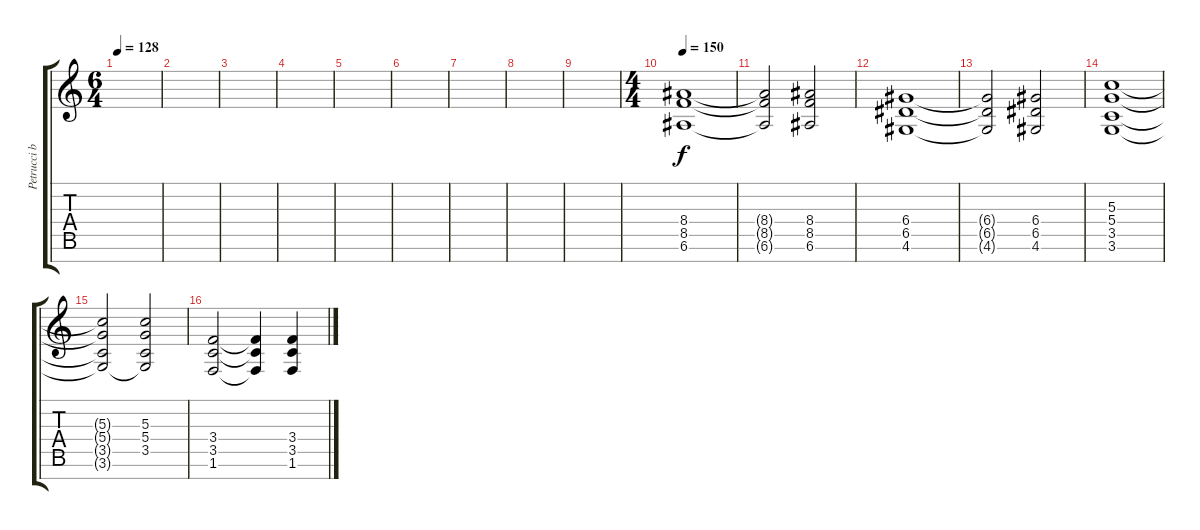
\track ("Petrucci base 2" "Petrucci b") {instrument overdrivenguitar}
\staff {score tabs}
\tuning (E4 B3 G3 D3 A2 E2 B1) {hide}
\ts (6 4)
\tempo 128
\clef g2
\ks c
|
|
|
|
|
|
|
|
|
\ts (4 4)
\tempo 150
(8.4 8.5 6.6).1{volume 16} |
(8.4{t} 8.5{t} 6.6{t}).2 (8.4 8.5 6.6).2 |
(6.4 6.5 4.6).1 |
(6.4{t} 6.5{t} 4.6{t}).2 (6.4 6.5 4.6).2 |
(5.3 5.4 3.5 3.6).1 |
(5.3{t} 5.4{t} 3.5{t} 3.6{t}).2 (5.3 5.4 3.5 3.6{t}).2 |
(3.4 3.5 1.6).2 (3.4{t} 3.5{t} 1.6{t}).4 (3.4 3.5 1.6).4
